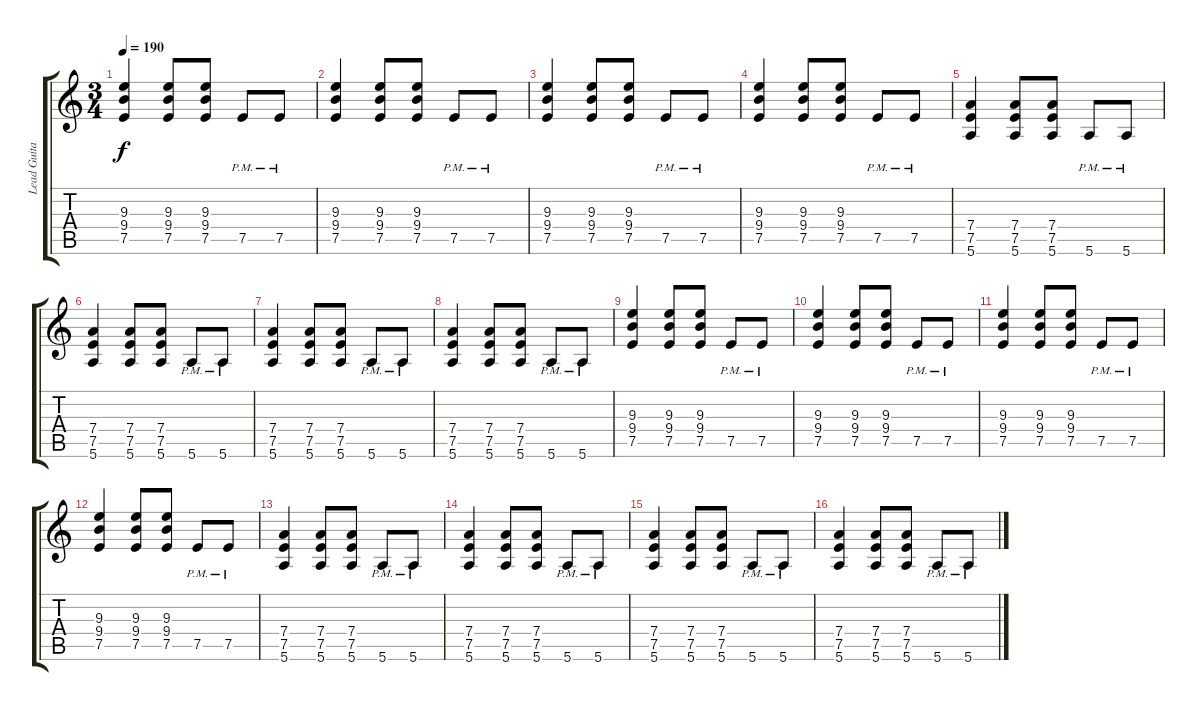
\track ("Lead Guitar" "Lead Guita") {instrument electricguitarclean}
\staff {score tabs}
\tuning (E4 B3 G3 D3 A2 E2) {hide}
\ts (3 4)
\tempo 190
\clef g2
\ks c
(9.3 9.4 7.5).4{dy f} (9.3 9.4 7.5).8 (9.3 9.4 7.5).8 7.5{pm}.8 7.5{pm}.8 |
(9.3 9.4 7.5).4 (9.3 9.4 7.5).8 (9.3 9.4 7.5).8 7.5{pm}.8 7.5{pm}.8 |
(9.3 9.4 7.5).4 (9.3 9.4 7.5).8 (9.3 9.4 7.5).8 7.5{pm}.8 7.5{pm}.8 |
(9.3 9.4 7.5).4 (9.3 9.4 7.5).8 (9.3 9.4 7.5).8 7.5{pm}.8 7.5{pm}.8 |
(7.4 7.5 5.6).4 (7.4 7.5 5.6).8 (7.4 7.5 5.6).8 5.6{pm}.8 5.6{pm}.8 |
(7.4 7.5 5.6).4 (7.4 7.5 5.6).8 (7.4 7.5 5.6).8 5.6{pm}.8 5.6{pm}.8 |
(7.4 7.5 5.6).4 (7.4 7.5 5.6).8 (7.4 7.5 5.6).8 5.6{pm}.8 5.6{pm}.8 |
(7.4 7.5 5.6).4 (7.4 7.5 5.6).8 (7.4 7.5 5.6).8 5.6{pm}.8 5.6{pm}.8 |
(9.3 9.4 7.5).4 (9.3 9.4 7.5).8 (9.3 9.4 7.5).8 7.5{pm}.8 7.5{pm}.8 |
(9.3 9.4 7.5).4 (9.3 9.4 7.5).8 (9.3 9.4 7.5).8 7.5{pm}.8 7.5{pm}.8 |
(9.3 9.4 7.5).4 (9.3 9.4 7.5).8 (9.3 9.4 7.5).8 7.5{pm}.8 7.5{pm}.8 |
(9.3 9.4 7.5).4 (9.3 9.4 7.5).8 (9.3 9.4 7.5).8 7.5{pm}.8 7.5{pm}.8 |
(7.4 7.5 5.6).4 (7.4 7.5 5.6).8 (7.4 7.5 5.6).8 5.6{pm}.8 5.6{pm}.8 |
(7.4 7.5 5.6).4 (7.4 7.5 5.6).8 (7.4 7.5 5.6).8 5.6{pm}.8 5.6{pm}.8 |
(7.4 7.5 5.6).4 (7.4 7.5 5.6).8 (7.4 7.5 5.6).8 5.6{pm}.8 5.6{pm}.8 |
(7.4 7.5 5.6).4 (7.4 7.5 5.6).8 (7.4 7.5 5.6).8 5.6{pm}.8 5.6{pm}.8
